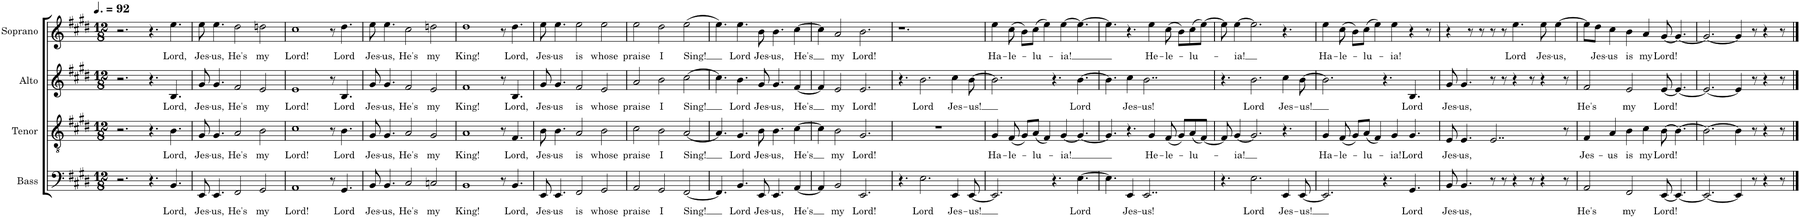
**kern	**text	**kern	**text	**kern	**text	**kern	**text
*part4	*part4	*part3	*part3	*part2	*part2	*part1	*part1
*staff4	*staff4	*staff3	*staff3	*staff2	*staff2	*staff1	*staff1
*I"Bass	*	*I"Tenor	*	*I"Alto	*	*I"Soprano	*
*I'B.	*	*I'T.	*	*I'A.	*	*I'S.	*
*clefF4	*	*clefGv2	*	*clefG2	*	*clefG2	*
*k[f#c#g#d#]	*	*k[f#c#g#d#]	*	*k[f#c#g#d#]	*	*k[f#c#g#d#]	*
*M12/8	*	*M12/8	*	*M12/8	*	*M12/8	*
*MM138	*	*MM138	*	*MM138	*	*MM138	*
=1	=1	=1	=1	=1	=1	=1	=1
2.r	.	2.r	.	2.r	.	2.r	.
4.r	.	4.r	.	4.r	.	4.r	.
!	!LO:LY:b	!	!LO:LY:b	!	!LO:LY:b	!	!LO:LY:b
4.BB/	Lord,	4.B\	Lord,	4.B/	Lord,	4.ee\	Lord,
=2	=2	=2	=2	=2	=2	=2	=2
!	!LO:LY:b	!	!LO:LY:b	!	!LO:LY:b	!	!LO:LY:b
8EE/	Jes-	8G#/	Jes-	8g#/	Jes-	8ee\	Jes-
!	!LO:LY:b	!	!LO:LY:b	!	!LO:LY:b	!	!LO:LY:b
4.EE/	-us,	4.G#/	-us,	4.g#/	-us,	4.ee\	-us,
!	!LO:LY:b	!	!LO:LY:b	!	!LO:LY:b	!	!LO:LY:b
2FF#/	He's	2A/	He's	2f#/	He's	2dd#\	He's
!	!LO:LY:b	!	!LO:LY:b	!	!LO:LY:b	!	!LO:LY:b
2GG#/	my	2B\	my	2e/	my	2ddn\	my
=3	=3	=3	=3	=3	=3	=3	=3
!	!LO:LY:b	!	!LO:LY:b	!	!LO:LY:b	!	!LO:LY:b
1AA	Lord!	1c#	Lord!	1e	Lord!	1cc#	Lord!
8r	.	8r	.	8r	.	8r	.
!	!LO:LY:b	!	!LO:LY:b	!	!LO:LY:b	!	!LO:LY:b
4.GG#/	Lord	4.B\	Lord	4.B/	Lord	4.dd#\	Lord
=4	=4	=4	=4	=4	=4	=4	=4
!	!LO:LY:b	!	!LO:LY:b	!	!LO:LY:b	!	!LO:LY:b
8BB/	Jes-	8G#/	Jes-	8g#/	Jes-	8ee\	Jes-
!	!LO:LY:b	!	!LO:LY:b	!	!LO:LY:b	!	!LO:LY:b
4.BB/	-us,	4.G#/	-us,	4.g#/	-us,	4.ee\	-us,
!	!LO:LY:b	!	!LO:LY:b	!	!LO:LY:b	!	!LO:LY:b
2C#/	He's	2A/	He's	2f#/	He's	2cc#\	He's
!	!LO:LY:b	!	!LO:LY:b	!	!LO:LY:b	!	!LO:LY:b
2Cn/	my	2G#/	my	2e/	my	2ddn\	my
=5	=5	=5	=5	=5	=5	=5	=5
!	!LO:LY:b	!	!LO:LY:b	!	!LO:LY:b	!	!LO:LY:b
1BB	King!	1A	King!	1f#	King!	1dd#	King!
8r	.	8r	.	8r	.	8r	.
!	!LO:LY:b	!	!LO:LY:b	!	!LO:LY:b	!	!LO:LY:b
4.BB/	Lord,	4.F#/	Lord,	4.B/	Lord,	4.dd#\	Lord,
=6	=6	=6	=6	=6	=6	=6	=6
!	!LO:LY:b	!	!LO:LY:b	!	!LO:LY:b	!	!LO:LY:b
8EE/	Jes-	8B\	Jes-	8g#/	Jes-	8ee\	Jes-
!	!LO:LY:b	!	!LO:LY:b	!	!LO:LY:b	!	!LO:LY:b
4.EE/	-us	4.B\	-us	4.g#/	-us	4.ee\	-us
!	!LO:LY:b	!	!LO:LY:b	!	!LO:LY:b	!	!LO:LY:b
2FF#/	is	2A/	is	2f#/	is	2ee\	is
!	!LO:LY:b	!	!LO:LY:b	!	!LO:LY:b	!	!LO:LY:b
2GG#/	whose	2B\	whose	2e/	whose	2ee\	whose
=7	=7	=7	=7	=7	=7	=7	=7
!	!LO:LY:b	!	!LO:LY:b	!	!LO:LY:b	!	!LO:LY:b
2AA/	praise	2c#\	praise	2a/	praise	2ee\	praise
!	!LO:LY:b	!	!LO:LY:b	!	!LO:LY:b	!	!LO:LY:b
2GG#/	I	2B\	I	2b\	I	2dd#\	I
!	!LO:LY:b	!	!LO:LY:b	!	!LO:LY:b	!	!LO:LY:b
[2FF#/	Sing!	[2A/	Sing!	[2cc#\	Sing!	(2ee\	Sing!
=8	=8	=8	=8	=8	=8	=8	=8
4.FF#/]	.	4.A/]	.	4.cc#\]	.	4.ee\)	.
!	!LO:LY:b	!	!LO:LY:b	!	!LO:LY:b	!	!LO:LY:b
4.BB/	Lord	4.G#/	Lord	4.b\	Lord	4.ee\	Lord
!	!LO:LY:b	!	!LO:LY:b	!	!LO:LY:b	!	!LO:LY:b
8EE/	Jes-	8B\	Jes-	8g#/	Jes-	8b\	Jes-
!	!LO:LY:b	!	!LO:LY:b	!	!LO:LY:b	!	!LO:LY:b
4.EE/	-us,	4.B\	-us,	4.g#/	-us,	4.b\	-us,
!	!LO:LY:b	!	!LO:LY:b	!	!LO:LY:b	!	!LO:LY:b
[4AA/	He's	[4c#\	He's	[4f#/	He's	[4cc#\	He's
=9	=9	=9	=9	=9	=9	=9	=9
4AA/]	.	4c#\]	.	4f#/]	.	4cc#\]	.
!	!LO:LY:b	!	!LO:LY:b	!	!LO:LY:b	!	!LO:LY:b
2BB/	my	2B\	my	2e/	my	2a/	my
!	!LO:LY:b	!	!LO:LY:b	!	!LO:LY:b	!	!LO:LY:b
2.EE/	Lord!	2.G#/	Lord!	2.e/	Lord!	2.b\	Lord!
=10	=10	=10	=10	=10	=10	=10	=10
4.r	.	1.r	.	4.r	.	1.r	.
!	!LO:LY:b	!	!	!	!LO:LY:b	!	!
2.E\	Lord	.	.	2.b\	Lord	.	.
!	!LO:LY:b	!	!	!	!LO:LY:b	!	!
4EE/	Jes-	.	.	4cc#\	Jes-	.	.
!	!LO:LY:b	!	!	!	!LO:LY:b	!	!
[8EE/	-us!	.	.	[8b\	-us!	.	.
=11	=11	=11	=11	=11	=11	=11	=11
!	!	!	!LO:LY:b	!	!	!	!LO:LY:b
2.EE/]	.	4G#/	Ha-	2.b\]	.	4ee\	Ha-
!	!	!	!LO:LY:b	!	!	!	!LO:LY:b
.	.	(8F#/	-le-	.	.	(8cc#\	-le-
.	.	8G#/L)	.	.	.	8b\L)	.
!	!	!	!LO:LY:b	!	!	!	!LO:LY:b
.	.	(8A/J	-lu-	.	.	(8cc#\J	-lu-
.	.	4F#/)	.	.	.	4ee\)	.
4.r	.	.	.	4.r	.	.	.
!	!	!	!LO:LY:b	!	!	!	!LO:LY:b
.	.	[4G#/	-ia!	.	.	[4ee\	-ia!
!	!LO:LY:b	!	!	!	!LO:LY:b	!	!
[4.E\	Lord	4.G#/_	.	[4.b\	Lord	4.ee\_	.
=12	=12	=12	=12	=12	=12	=12	=12
4.E\]	.	4.G#/]	.	4.b\]	.	4.ee\]	.
!	!LO:LY:b	!	!	!	!LO:LY:b	!	!
4EE/	Jes-	4.r	.	4cc#\	Jes-	4.r	.
!	!LO:LY:b	!	!	!	!LO:LY:b	!	!
2..EE/	-us!	.	.	2..b\	-us!	.	.
!	!	!	!LO:LY:b	!	!	!	!LO:LY:b
.	.	4G#/	He-	.	.	4ee\	He-
!	!	!	!LO:LY:b	!	!	!	!LO:LY:b
.	.	(8F#/	-le-	.	.	(8cc#\	-le-
.	.	8G#/L)	.	.	.	8b\L)	.
!	!	!	!LO:LY:b	!	!	!	!LO:LY:b
.	.	(8A/	-lu-	.	.	(8cc#\	-lu-
.	.	[8F#/J)	.	.	.	[8ee\J)	.
=13	=13	=13	=13	=13	=13	=13	=13
4.r	.	8F#/]	.	4.r	.	8ee\]	.
!	!	!	!LO:LY:b	!	!	!	!LO:LY:b
.	.	[4G#/	-ia!	.	.	[4ee\	-ia!
!	!LO:LY:b	!	!	!	!LO:LY:b	!	!
2.E\	Lord	2.G#/]	.	2.b\	Lord	2.ee\]	.
!	!LO:LY:b	!	!	!	!LO:LY:b	!	!
4EE/	Jes-	4.r	.	4cc#\	Jes-	4.r	.
!	!LO:LY:b	!	!	!	!LO:LY:b	!	!
[8EE/	-us!	.	.	[8b\	-us!	.	.
=14	=14	=14	=14	=14	=14	=14	=14
!	!	!	!LO:LY:b	!	!	!	!LO:LY:b
2.EE/]	.	4G#/	Ha-	2.b\]	.	4ee\	Ha-
!	!	!	!LO:LY:b	!	!	!	!LO:LY:b
.	.	(8F#/	-le-	.	.	(8cc#\	-le-
.	.	8G#/L)	.	.	.	8b\L)	.
!	!	!	!LO:LY:b	!	!	!	!LO:LY:b
.	.	(8A/J	-lu-	.	.	(8cc#\J	-lu-
.	.	4F#/)	.	.	.	4ee\)	.
4.r	.	.	.	4.r	.	.	.
!	!	!	!LO:LY:b	!	!	!	!LO:LY:b
.	.	4G#/	-ia!	.	.	4ee\	-ia!
!	!LO:LY:b	!	!LO:LY:b	!	!LO:LY:b	!	!
4.GG#/	Lord	4.G#/	Lord	4.B/	Lord	4r	.
.	.	.	.	.	.	8r	.
=15	=15	=15	=15	=15	=15	=15	=15
!	!LO:LY:b	!	!LO:LY:b	!	!LO:LY:b	!	!
8BB/	Jes-	8E/	Jes-	8g#/	Jes-	4r	.
!	!LO:LY:b	!	!LO:LY:b	!	!LO:LY:b	!	!
4.BB/	-us,	4.E/	-us,	4.g#/	-us,	.	.
.	.	.	.	.	.	8r	.
.	.	.	.	.	.	8r	.
8r	.	2..E/	.	8r	.	8r	.
8r	.	.	.	8r	.	8r	.
!	!	!	!	!	!	!	!LO:LY:b
4r	.	.	.	4r	.	4.ee\	Lord
8r	.	.	.	8r	.	.	.
!	!	!	!	!	!	!	!LO:LY:b
4r	.	.	.	4r	.	8ee\	Jes-
!	!	!	!	!	!	!	!LO:LY:b
.	.	.	.	.	.	[4ee\	-us,
8r	.	8r	.	8r	.	.	.
=16	=16	=16	=16	=16	=16	=16	=16
!	!LO:LY:b	!	!LO:LY:b	!	!LO:LY:b	!	!
2AA/	He's	4F#/	Jes-	2f#/	He's	8ee\L]	.
!	!	!	!	!	!	!	!LO:LY:b
.	.	.	.	.	.	8dd#\J	Jes-
!	!	!	!LO:LY:b	!	!	!	!LO:LY:b
.	.	4A/	-us	.	.	4cc#\	-us
!	!LO:LY:b	!	!LO:LY:b	!	!LO:LY:b	!	!LO:LY:b
2FF#/	my	4B\	is	2e/	my	4b\	is
!	!	!	!LO:LY:b	!	!	!	!LO:LY:b
.	.	4c#\	my	.	.	4a/	my
!	!LO:LY:b	!	!LO:LY:b	!	!LO:LY:b	!	!LO:LY:b
[8EE/	Lord!	[8B\	Lord!	[8e/	Lord!	[8g#/	Lord!
4.EE/_	.	4.B\_	.	4.e/_	.	4.g#/_	.
=17	=17	=17	=17	=17	=17	=17	=17
2.EE/_	.	2.B\_	.	2.e/_	.	2.g#/_	.
4EE/]	.	4B\]	.	4e/]	.	4g#/]	.
8r	.	8r	.	8r	.	8r	.
4r	.	4r	.	4r	.	4r	.
8r	.	8r	.	8r	.	8r	.
==	==	==	==	==	==	==	==
*-	*-	*-	*-	*-	*-	*-	*-
